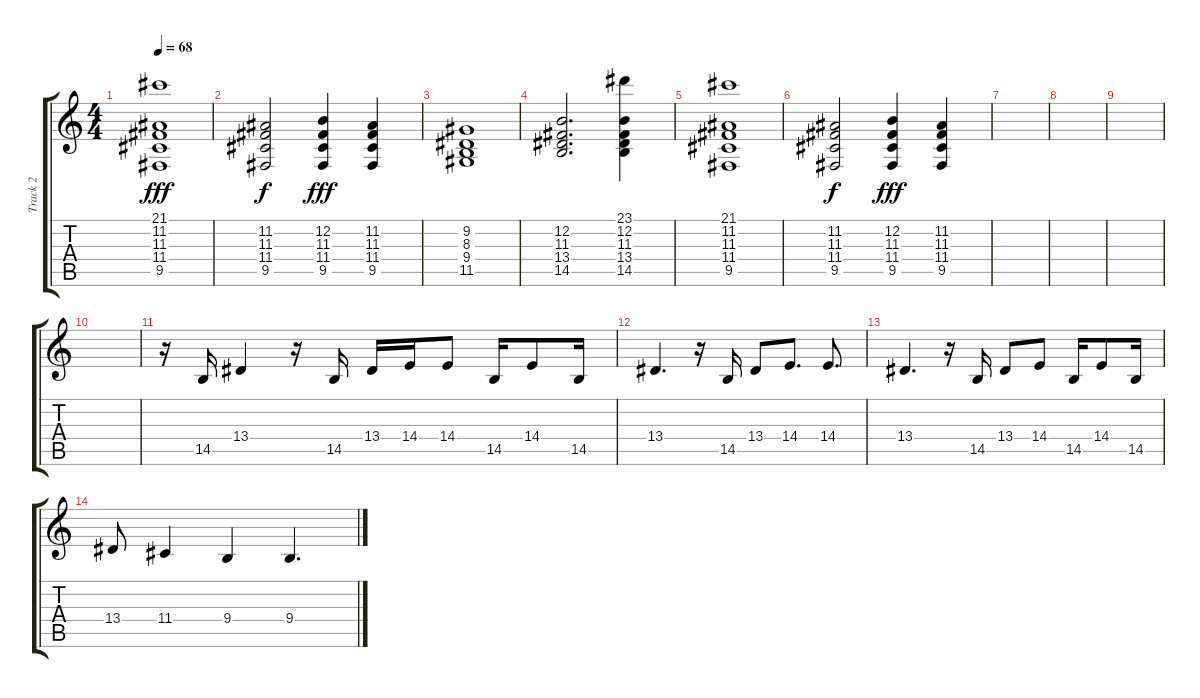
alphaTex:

\track ("Track 2" "Track 2") {instrument stringensemble1}
\staff {score tabs}
\tuning (E4 B3 G3 D3 A2 E2) {hide}
\ts (4 4)
\tempo 68
\clef g2
\ks c
(21.1 11.2 11.3 11.4 9.5).1{dy fff} |
(11.2 11.3 11.4 9.5).2{dy f} (12.2 11.3 11.4 9.5).4{dy fff} (11.2 11.3 11.4 9.5).4 |
(9.2 8.3 9.4 11.5).1 |
(12.2 11.3 13.4 14.5).2{d} (23.1 12.2 11.3 13.4 14.5).4 |
(21.1 11.2 11.3 11.4 9.5).1 |
(11.2 11.3 11.4 9.5).2{dy f} (12.2 11.3 11.4 9.5).4{dy fff} (11.2 11.3 11.4 9.5).4 |
|
|
|
|
r.16{volume 4 instrument electricguitarjazz} 14.5.16 13.4.4 r.16 14.5.16 13.4.16 14.4.16 14.4.8 14.5.16 14.4.8 14.5.16 |
13.4.4{d} r.16 14.5.16 13.4.8 14.4.8{d} 14.4.8{d} |
13.4.4{d} r.16 14.5.16 13.4.8 14.4.8 14.5.16 14.4.8 14.5.16 |
13.4.8 11.4.4 9.4.4 9.4.4{d}
